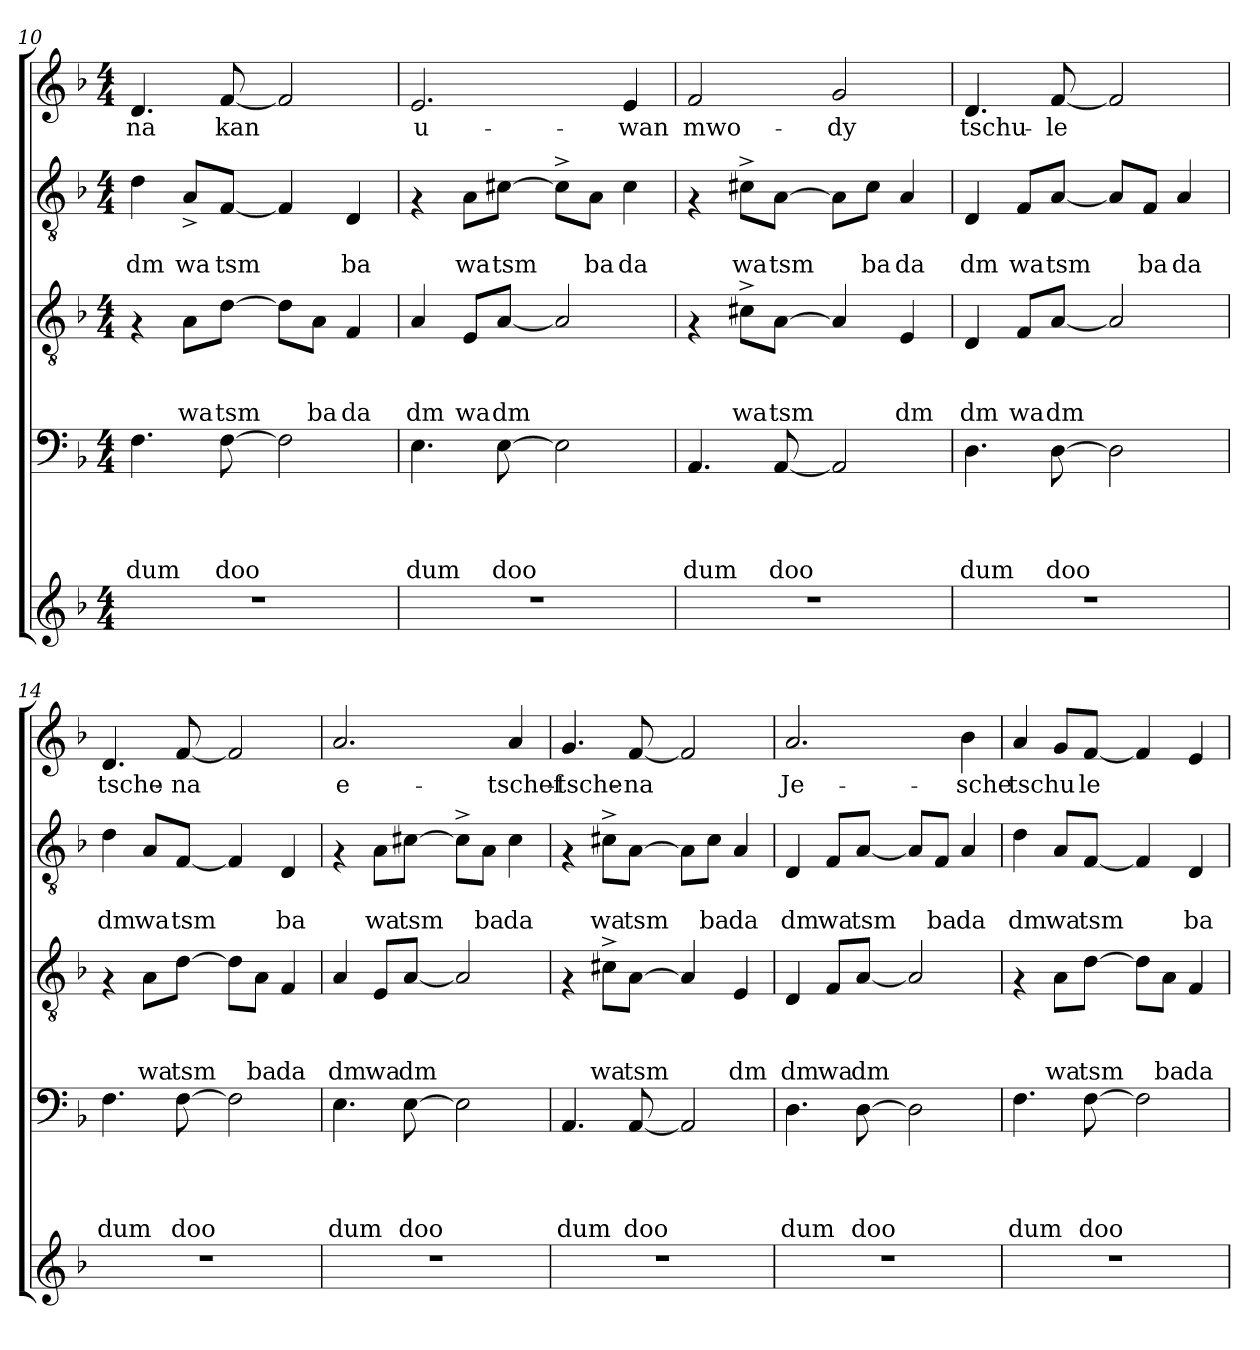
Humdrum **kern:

**kern	**kern	**text	**text	**text	**text	**kern	**text	**text	**text	**kern	**text	**text	**kern	**text
*part5	*part4	*part4	*part4	*part4	*part4	*part3	*part3	*part3	*part3	*part2	*part2	*part2	*part1	*part1
*staff5	*staff4	*staff4	*staff4	*staff4	*staff4	*staff3	*staff3	*staff3	*staff3	*staff2	*staff2	*staff2	*staff1	*staff1
*clefG2	*clefF4	*	*	*	*	*clefGv2	*	*	*	*clefGv2	*	*	*clefG2	*
*k[b-]	*k[b-]	*	*	*	*	*k[b-]	*	*	*	*k[b-]	*	*	*k[b-]	*
*F:	*F:	*	*	*	*	*F:	*	*	*	*F:	*	*	*F:	*
*M4/4	*M4/4	*	*	*	*	*M4/4	*	*	*	*M4/4	*	*	*M4/4	*
=10	=10	=10	=10	=10	=10	=10	=10	=10	=10	=10	=10	=10	=10	=10
!	!	!	!	!	!LO:LY:b	!	!	!	!	!	!	!LO:LY:b	!	!LO:LY:b
1r	4.F\	.	.	.	dum	4rF	.	.	.	4d\	.	dm	4.d/	na
!	!	!	!	!	!	!	!	!	!LO:LY:b	!	!	!LO:LY:b	!	!
.	.	.	.	.	.	8A\L	.	.	wa	8A^</L	.	wa	.	.
!	!	!	!	!	!LO:LY:b	!	!	!	!LO:LY:b	!	!	!LO:LY:b	!	!LO:LY:b
.	[>8F\	.	.	.	doo	[>8d\J	.	.	tsm	[<8F/J	.	tsm	[<8f/	kan
.	2F\]	.	.	.	.	8d\L]	.	.	.	4F/]	.	.	2f/]	.
!	!	!	!	!	!	!	!	!	!LO:LY:b	!	!	!	!	!
.	.	.	.	.	.	8A\J	.	.	ba	.	.	.	.	.
!	!	!	!	!	!	!	!	!	!LO:LY:b	!	!	!LO:LY:b	!	!
.	.	.	.	.	.	4F/	.	.	da	4D/	.	ba	.	.
!!LO:LB:g=z
=11	=11	=11	=11	=11	=11	=11	=11	=11	=11	=11	=11	=11	=11	=11
!	!	!	!	!	!LO:LY:b	!	!	!	!LO:LY:b	!	!	!	!	!LO:LY:b
1r	4.E\	.	.	.	dum	4A/	.	.	dm	4rF	.	.	2.e/	u-
!	!	!	!	!	!	!	!	!	!LO:LY:b	!	!	!LO:LY:b	!	!
.	.	.	.	.	.	8E/L	.	.	wa	8A\L	.	wa	.	.
!	!	!	!	!	!LO:LY:b	!	!	!	!LO:LY:b	!	!	!LO:LY:b	!	!
.	[>8E\	.	.	.	doo	[<8A/J	.	.	dm	[>8c#X\J	.	tsm	.	.
.	2E\]	.	.	.	.	2A/]	.	.	.	8c#^>\L]	.	.	.	.
!	!	!	!	!	!	!	!	!	!	!	!	!LO:LY:b	!	!
.	.	.	.	.	.	.	.	.	.	8A\J	.	ba	.	.
!	!	!	!	!	!	!	!	!	!	!	!	!LO:LY:b	!	!LO:LY:b
.	.	.	.	.	.	.	.	.	.	4c#\	.	da	4e/	-wan
=12	=12	=12	=12	=12	=12	=12	=12	=12	=12	=12	=12	=12	=12	=12
!	!	!	!	!	!LO:LY:b	!	!	!	!	!	!	!	!	!LO:LY:b
1r	4.AA/	.	.	.	dum	4rF	.	.	.	4rF	.	.	2f/	mwo-
!	!	!	!	!	!	!	!	!	!LO:LY:b	!	!	!LO:LY:b	!	!
.	.	.	.	.	.	8c#X^>\L	.	.	wa	8c#X^>\L	.	wa	.	.
!	!	!	!	!	!LO:LY:b	!	!	!	!LO:LY:b	!	!	!LO:LY:b	!	!
.	[<8AA/	.	.	.	doo	[>8A\J	.	.	tsm	[>8A\J	.	tsm	.	.
!	!	!	!	!	!	!	!	!	!	!	!	!	!	!LO:LY:b
.	2AA/]	.	.	.	.	4A/]	.	.	.	8A\L]	.	.	2g/	-dy
!	!	!	!	!	!	!	!	!	!	!	!	!LO:LY:b	!	!
.	.	.	.	.	.	.	.	.	.	8c#\J	.	ba	.	.
!	!	!	!	!	!	!	!	!	!LO:LY:b	!	!	!LO:LY:b	!	!
.	.	.	.	.	.	4E/	.	.	dm	4A/	.	da	.	.
=13	=13	=13	=13	=13	=13	=13	=13	=13	=13	=13	=13	=13	=13	=13
!	!	!	!	!	!LO:LY:b	!	!	!	!LO:LY:b	!	!	!LO:LY:b	!	!LO:LY:b
1r	4.D\	.	.	.	dum	4D/	.	.	dm	4D/	.	dm	4.d/	tschu-
!	!	!	!	!	!	!	!	!	!LO:LY:b	!	!	!LO:LY:b	!	!
.	.	.	.	.	.	8F/L	.	.	wa	8F/L	.	wa	.	.
!	!	!	!	!	!LO:LY:b	!	!	!	!LO:LY:b	!	!	!LO:LY:b	!	!LO:LY:b
.	[>8D\	.	.	.	doo	[<8A/J	.	.	dm	[<8A/J	.	tsm	[<8f/	-le
.	2D\]	.	.	.	.	2A/]	.	.	.	8A/L]	.	.	2f/]	.
!	!	!	!	!	!	!	!	!	!	!	!	!LO:LY:b	!	!
.	.	.	.	.	.	.	.	.	.	8F/J	.	ba	.	.
!	!	!	!	!	!	!	!	!	!	!	!	!LO:LY:b	!	!
.	.	.	.	.	.	.	.	.	.	4A/	.	da	.	.
=14	=14	=14	=14	=14	=14	=14	=14	=14	=14	=14	=14	=14	=14	=14
!	!	!	!	!	!LO:LY:b	!	!	!	!	!	!	!LO:LY:b	!	!LO:LY:b
1r	4.F\	.	.	.	dum	4rF	.	.	.	4d\	.	dm	4.d/	tsche-
!	!	!	!	!	!	!	!	!	!LO:LY:b	!	!	!LO:LY:b	!	!
.	.	.	.	.	.	8A\L	.	.	wa	8A/L	.	wa	.	.
!	!	!	!	!	!LO:LY:b	!	!	!	!LO:LY:b	!	!	!LO:LY:b	!	!LO:LY:b
.	[>8F\	.	.	.	doo	[>8d\J	.	.	tsm	[<8F/J	.	tsm	[<8f/	-na
.	2F\]	.	.	.	.	8d\L]	.	.	.	4F/]	.	.	2f/]	.
!	!	!	!	!	!	!	!	!	!LO:LY:b	!	!	!	!	!
.	.	.	.	.	.	8A\J	.	.	ba	.	.	.	.	.
!	!	!	!	!	!	!	!	!	!LO:LY:b	!	!	!LO:LY:b	!	!
.	.	.	.	.	.	4F/	.	.	da	4D/	.	ba	.	.
=15	=15	=15	=15	=15	=15	=15	=15	=15	=15	=15	=15	=15	=15	=15
!	!	!	!	!	!LO:LY:b	!	!	!	!LO:LY:b	!	!	!	!	!LO:LY:b
1r	4.E\	.	.	.	dum	4A/	.	.	dm	4rF	.	.	2.a/	e-
!	!	!	!	!	!	!	!	!	!LO:LY:b	!	!	!LO:LY:b	!	!
.	.	.	.	.	.	8E/L	.	.	wa	8A\L	.	wa	.	.
!	!	!	!	!	!LO:LY:b	!	!	!	!LO:LY:b	!	!	!LO:LY:b	!	!
.	[>8E\	.	.	.	doo	[<8A/J	.	.	dm	[>8c#X\J	.	tsm	.	.
.	2E\]	.	.	.	.	2A/]	.	.	.	8c#^>\L]	.	.	.	.
!	!	!	!	!	!	!	!	!	!	!	!	!LO:LY:b	!	!
.	.	.	.	.	.	.	.	.	.	8A\J	.	ba	.	.
!	!	!	!	!	!	!	!	!	!	!	!	!LO:LY:b	!	!LO:LY:b
.	.	.	.	.	.	.	.	.	.	4c#\	.	da	4a/	-tschef-
=16	=16	=16	=16	=16	=16	=16	=16	=16	=16	=16	=16	=16	=16	=16
!	!	!	!	!	!LO:LY:b	!	!	!	!	!	!	!	!	!LO:LY:b
1r	4.AA/	.	.	.	dum	4rF	.	.	.	4rF	.	.	4.g/	-tsche-
!	!	!	!	!	!	!	!	!	!LO:LY:b	!	!	!LO:LY:b	!	!
.	.	.	.	.	.	8c#X^>\L	.	.	wa	8c#X^>\L	.	wa	.	.
!	!	!	!	!	!LO:LY:b	!	!	!	!LO:LY:b	!	!	!LO:LY:b	!	!LO:LY:b
.	[<8AA/	.	.	.	doo	[>8A\J	.	.	tsm	[>8A\J	.	tsm	[<8f/	-na
.	2AA/]	.	.	.	.	4A/]	.	.	.	8A\L]	.	.	2f/]	.
!	!	!	!	!	!	!	!	!	!	!	!	!LO:LY:b	!	!
.	.	.	.	.	.	.	.	.	.	8c#\J	.	ba	.	.
!	!	!	!	!	!	!	!	!	!LO:LY:b	!	!	!LO:LY:b	!	!
.	.	.	.	.	.	4E/	.	.	dm	4A/	.	da	.	.
!!LO:PB:g=z
=17	=17	=17	=17	=17	=17	=17	=17	=17	=17	=17	=17	=17	=17	=17
!	!	!	!	!	!LO:LY:b	!	!	!	!LO:LY:b	!	!	!LO:LY:b	!	!LO:LY:b
1r	4.D\	.	.	.	dum	4D/	.	.	dm	4D/	.	dm	2.a/	Je-
!	!	!	!	!	!	!	!	!	!LO:LY:b	!	!	!LO:LY:b	!	!
.	.	.	.	.	.	8F/L	.	.	wa	8F/L	.	wa	.	.
!	!	!	!	!	!LO:LY:b	!	!	!	!LO:LY:b	!	!	!LO:LY:b	!	!
.	[>8D\	.	.	.	doo	[<8A/J	.	.	dm	[<8A/J	.	tsm	.	.
.	2D\]	.	.	.	.	2A/]	.	.	.	8A/L]	.	.	.	.
!	!	!	!	!	!	!	!	!	!	!	!	!LO:LY:b	!	!
.	.	.	.	.	.	.	.	.	.	8F/J	.	ba	.	.
!	!	!	!	!	!	!	!	!	!	!	!	!LO:LY:b	!	!LO:LY:b
.	.	.	.	.	.	.	.	.	.	4A/	.	da	4b-\	-sche
=18	=18	=18	=18	=18	=18	=18	=18	=18	=18	=18	=18	=18	=18	=18
!	!	!	!	!	!LO:LY:b	!	!	!	!	!	!	!LO:LY:b	!	!LO:LY:b
1r	4.F\	.	.	.	dum	4rF	.	.	.	4d\	.	dm	4a/	tschu
!	!	!	!	!	!	!	!	!	!LO:LY:b	!	!	!LO:LY:b	!	!
.	.	.	.	.	.	8A\L	.	.	wa	8A/L	.	wa	8g/L	.
!	!	!	!	!	!LO:LY:b	!	!	!	!LO:LY:b	!	!	!LO:LY:b	!	!LO:LY:b
.	[>8F\	.	.	.	doo	[>8d\J	.	.	tsm	[<8F/J	.	tsm	[<8f/J	le
.	2F\]	.	.	.	.	8d\L]	.	.	.	4F/]	.	.	4f/]	.
!	!	!	!	!	!	!	!	!	!LO:LY:b	!	!	!	!	!
.	.	.	.	.	.	8A\J	.	.	ba	.	.	.	.	.
!	!	!	!	!	!	!	!	!	!LO:LY:b	!	!	!LO:LY:b	!	!
.	.	.	.	.	.	4F/	.	.	da	4D/	.	ba	4e/	.
=	=	=	=	=	=	=	=	=	=	=	=	=	=	=
*-	*-	*-	*-	*-	*-	*-	*-	*-	*-	*-	*-	*-	*-	*-
